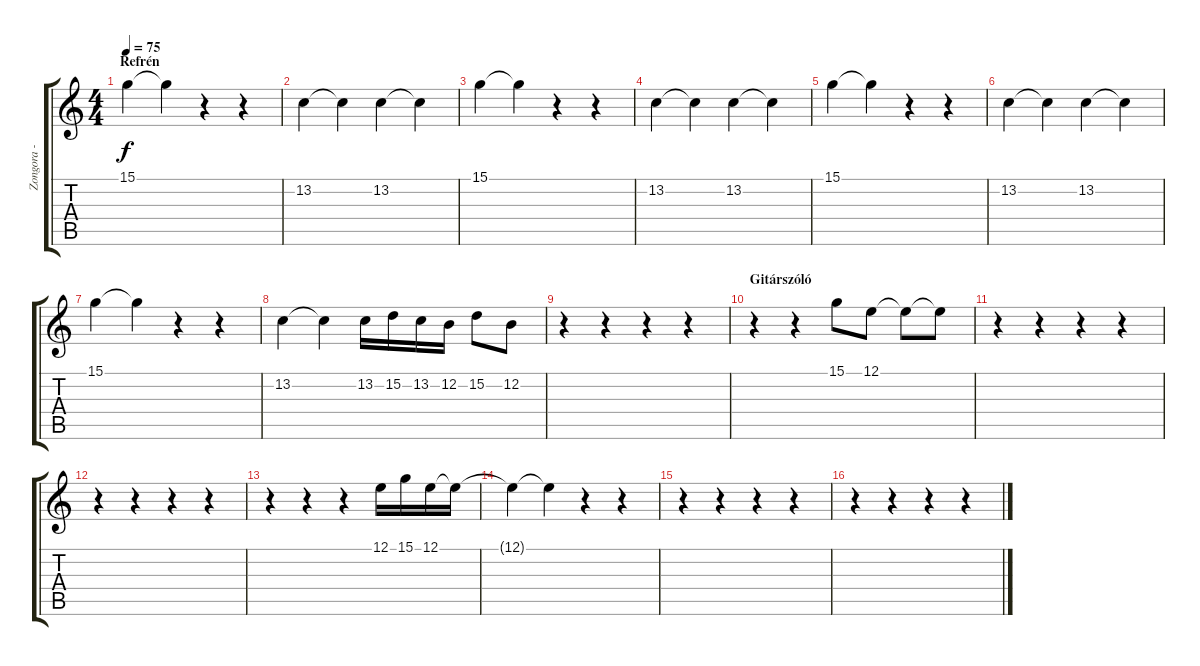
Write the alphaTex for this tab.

\track ("Zongora - Jobb Kéz" "Zongora - ") {instrument acousticgrandpiano}
\staff {score tabs}
\tuning (E4 B3 G3 D3 A2 E2) {hide}
\ts (4 4)
\section ("" "Refrén")
\tempo 75
\clef g2
\ks c
15.1.4{dy f} 15.1{t}.4 r.4 r.4 |
13.2.4 13.2{t}.4 13.2.4 13.2{t}.4 |
15.1.4 15.1{t}.4 r.4 r.4 |
13.2.4 13.2{t}.4 13.2.4 13.2{t}.4 |
15.1.4 15.1{t}.4 r.4 r.4 |
13.2.4 13.2{t}.4 13.2.4 13.2{t}.4 |
15.1.4 15.1{t}.4 r.4 r.4 |
13.2.4 13.2{t}.4 13.2.16 15.2.16 13.2.16 12.2.16 15.2.8 12.2.8 |
r.4 r.4 r.4 r.4 |
\section ("" "Gitárszóló")
r.4 r.4 15.1.8 12.1.8 12.1{t}.8 12.1{t}.8 |
r.4 r.4 r.4 r.4 |
r.4 r.4 r.4 r.4 |
r.4 r.4 r.4 12.1.16 15.1.16 12.1.16 12.1{t}.16 |
12.1{t}.4 12.1{t}.4 r.4 r.4 |
r.4 r.4 r.4 r.4 |
r.4 r.4 r.4 r.4
